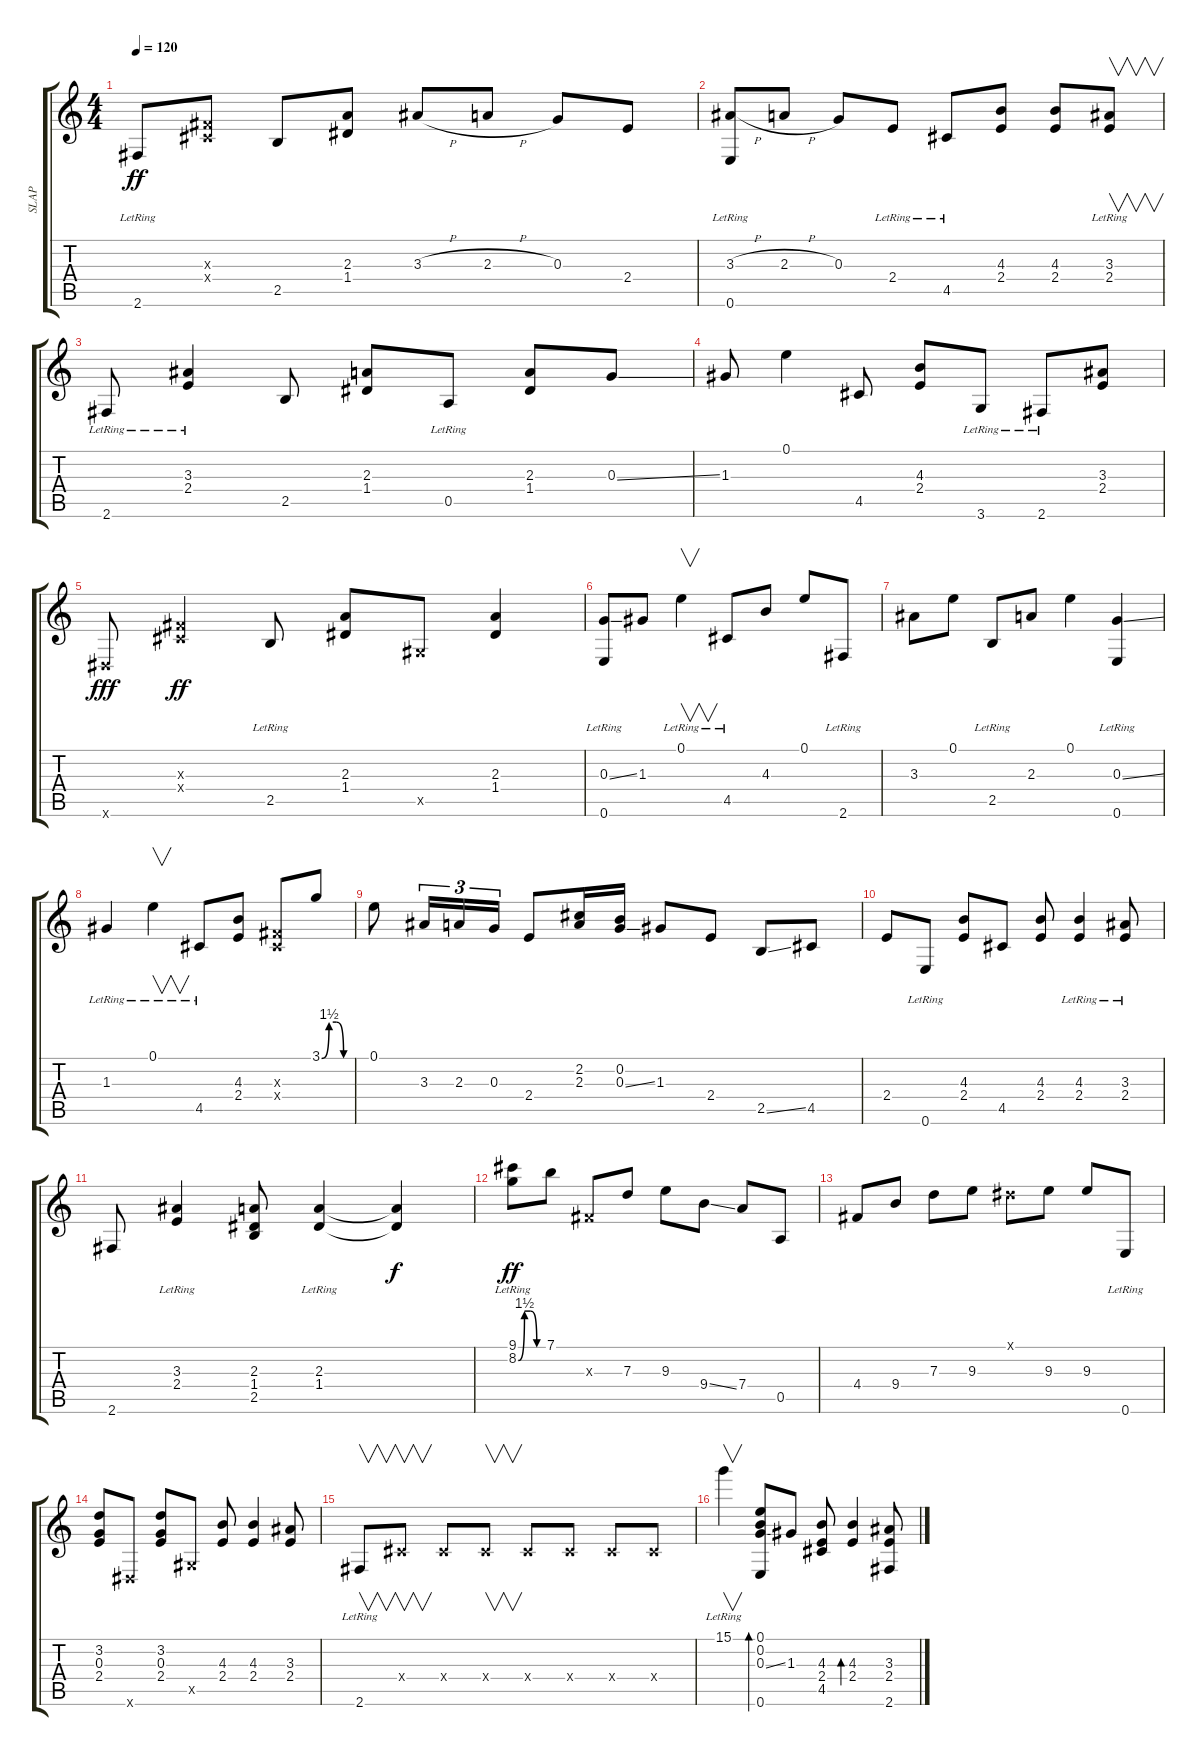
\track ("SLAP" "SLAP") {instrument slapbass1}
\staff {score tabs}
\tuning (E4 B3 G3 D3 A2 E2) {hide}
\ts (4 4)
\tempo 120
\clef g2
\ks c
2.6{lr}.8{dy ff} (-1.3{x} -1.4{x}).8 2.5.8 (2.3 1.4).8 3.3{h}.8 2.3{h}.8 0.3.8 2.4.8 |
(3.3{h} 0.6{lr}).8 2.3{h}.8 0.3.8 2.4{lr}.8 4.5{lr}.8 (4.3 2.4).8 (4.3 2.4).8 (3.3{lr} 2.4{lr}).8{v} |
2.6{lr}.8 (3.3 2.4{lr}).4 2.5.8 (2.3 1.4).8 0.5{lr}.8 (2.3 1.4).8 0.3{ss}.8 |
1.3.8 0.1.4 4.5.8 (4.3 2.4).8 3.6{lr}.8 2.6{lr}.8 (3.3 2.4).8 |
-1.6{x}.8{dy fff} (-1.3{x} -1.4{x}).4{dy ff} 2.5{lr}.8 (2.3 1.4).8 -1.5{x}.8 (2.3 1.4).4 |
(0.3{ss} 0.6{lr}).8 1.3.8 0.1{lr}.4{v} 4.5{lr}.8 4.3.8 0.1.8 2.6{lr}.8 |
3.3.8 0.1.8 2.5{lr}.8 2.3.8 0.1.4 (0.3{ss} 0.6{lr}).4 |
1.3{lr}.4 0.1{lr}.4{v} 4.5{lr}.8 (4.3 2.4).8 (-1.3{x} -1.4{x}).8 3.1{be (custom 0 0 15 6 30 6 45 0 60 0)}.8 |
0.1.8 3.3.16{tu (3 2)} 2.3.16{tu (3 2)} 0.3.16{tu (3 2)} 2.4.8 (2.2 2.3).16 (0.2 0.3{ss}).16 1.3.8 2.4.8 2.5{ss}.8 4.5.8 |
2.4.8 0.6{lr}.8 (4.3 2.4).8 4.5.8 (4.3 2.4).8 (4.3{lr} 2.4{lr}).4 (3.3{lr} 2.4{lr}).8 |
2.6.8 (3.3{lr} 2.4{lr}).4 (2.3 1.4 2.5).8 (2.3{lr} 1.4{lr}).4 (2.3{t} 1.4{t}).4{dy f} |
(9.1{lr} 8.2{be (custom 0 0 15 6 30 6 45 0 60 0)}).8{dy ff} 7.1.8 -1.3{x}.8 7.3.8 9.3.8 9.4{ss}.8 7.4.8 0.5.8 |
4.4.8 9.4.8 7.3.8 9.3.8 -1.1{x}.8 9.3.8 9.3.8 0.6{lr}.8 |
(3.2 0.3 2.4).8 -1.6{x}.8 (3.2 0.3 2.4).8 -1.5{x}.8 (4.3 2.4).8 (4.3 2.4).4 (3.3 2.4).8 |
2.6{lr}.8{v} -1.4{x}.8{v} -1.4{x}.8 -1.4{x}.8{v} -1.4{x}.8 -1.4{x}.8 -1.4{x}.8 -1.4{x}.8 |
15.1{lr}.4{v} (0.1 0.2 0.3{ss} 0.6).8{bd 30} 1.3.8 (4.3 2.4 4.5).8 (4.3 2.4).4{bd 120} (3.3 2.4 2.6).8
